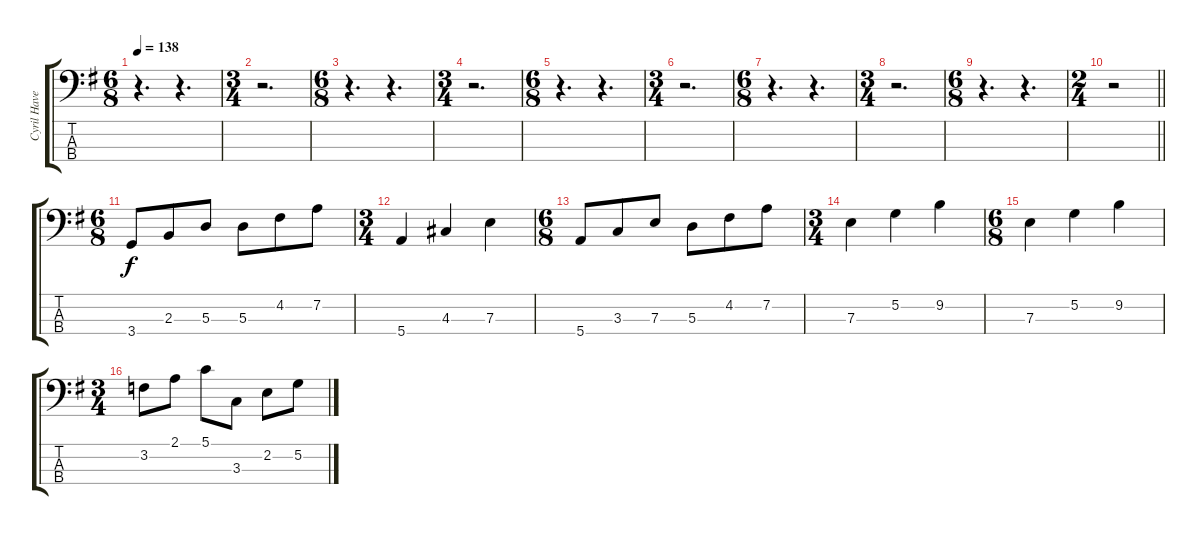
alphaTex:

\track ("Cyril Havermans Bass Guitar" "Cyril Have") {instrument electricbassfinger}
\staff {score tabs}
\tuning (G2 D2 A1 E1) {hide}
\ts (6 8)
\tempo 138
\clef f4
\ks g
r.4{d dy f instrument electricbassfinger} r.4{d} |
\ts (3 4)
r.2{d} |
\ts (6 8)
r.4{d} r.4{d} |
\ts (3 4)
r.2{d} |
\ts (6 8)
r.4{d} r.4{d} |
\ts (3 4)
r.2{d} |
\ts (6 8)
r.4{d} r.4{d} |
\ts (3 4)
r.2{d} |
\ts (6 8)
r.4{d} r.4{d} |
\ts (2 4)
\barLineRight lightlight
r.2 |
\ts (6 8)
\section ("" " ")
3.4.8 2.3.8 5.3.8 5.3.8 4.2.8 7.2.8 |
\ts (3 4)
5.4.4 4.3.4 7.3.4 |
\ts (6 8)
5.4.8 3.3.8 7.3.8 5.3.8 4.2.8 7.2.8 |
\ts (3 4)
7.3.4 5.2.4 9.2.4 |
\ts (6 8)
7.3.4 5.2.4 9.2.4 |
\ts (3 4)
3.2.8 2.1.8 5.1.8 3.3.8 2.2.8 5.2.8
